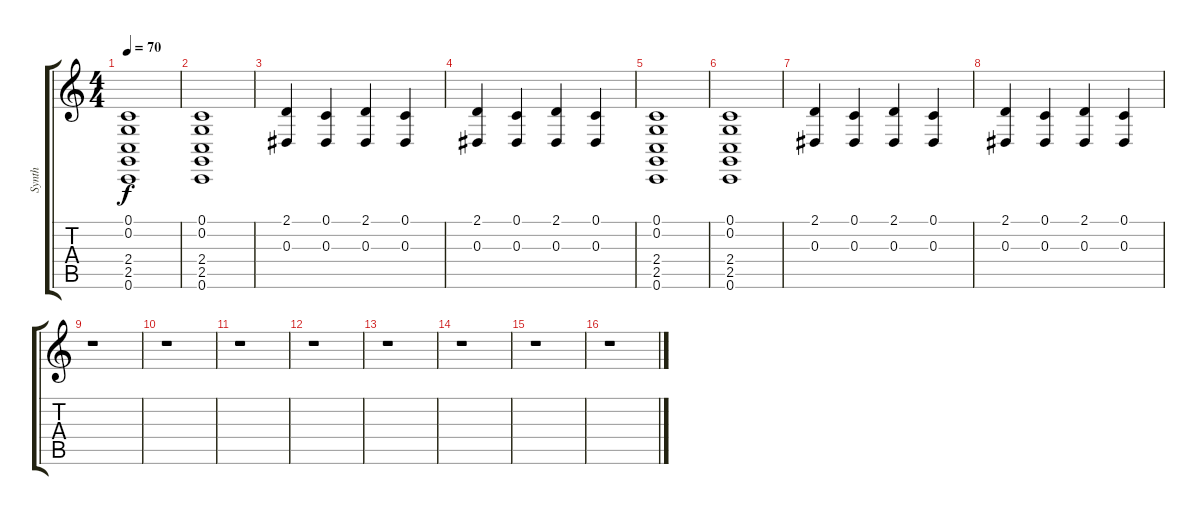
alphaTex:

\track ("Synth" "Synth") {instrument stringensemble1}
\staff {score tabs}
\tuning (C4 G3 Eb3 Bb2 F2 C2) {hide}
\ts (4 4)
\tempo 70
\clef g2
\ks c
(0.1 0.2 2.4 2.5 0.6).1{dy f} |
(0.1 0.2 2.4 2.5 0.6).1 |
(2.1 0.3).4 (0.1 0.3).4 (2.1 0.3).4 (0.1 0.3).4 |
(2.1 0.3).4 (0.1 0.3).4 (2.1 0.3).4 (0.1 0.3).4 |
(0.1 0.2 2.4 2.5 0.6).1 |
(0.1 0.2 2.4 2.5 0.6).1 |
(2.1 0.3).4 (0.1 0.3).4 (2.1 0.3).4 (0.1 0.3).4 |
(2.1 0.3).4 (0.1 0.3).4 (2.1 0.3).4 (0.1 0.3).4 |
r.1 |
r.1 |
r.1 |
r.1 |
r.1 |
r.1 |
r.1 |
r.1
